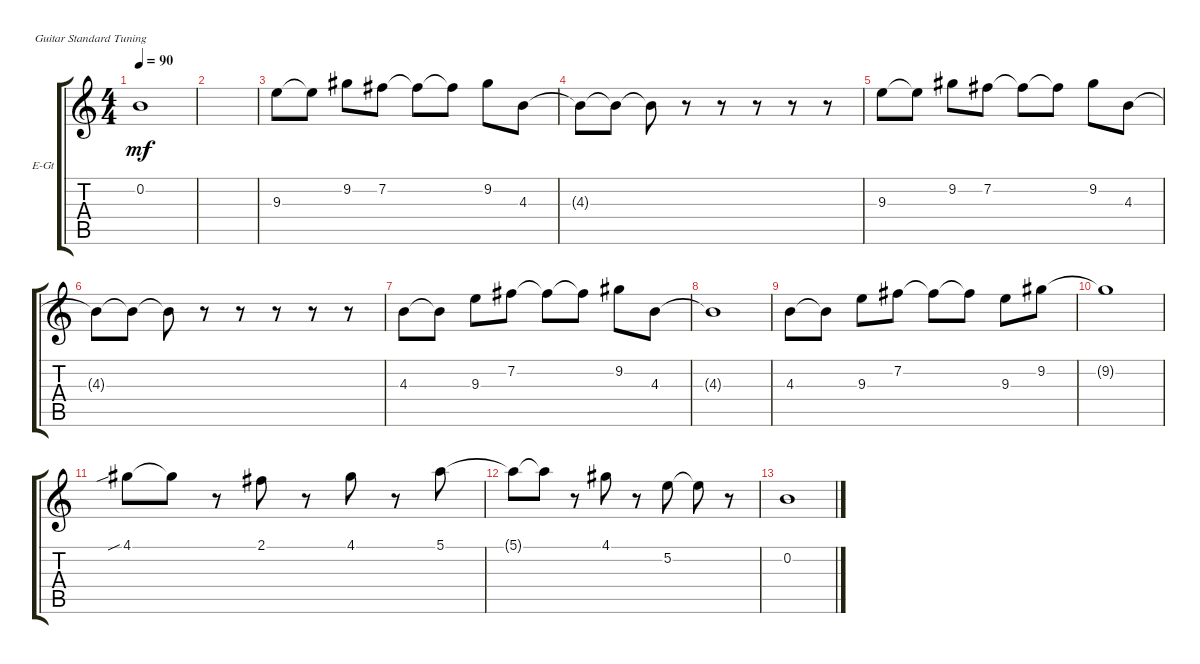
\defaultSystemsLayout 4
\bracketExtendMode groupsimilarinstruments
\firstSystemTrackNameOrientation horizontal
\otherSystemsTrackNameOrientation horizontal
\track ("Electric Guitar" "E-Gt") {instrument electricguitarclean}
\staff {score tabs}
\tuning (E4 B3 G3 D3 A2 E2)
\ts (4 4)
\tempo 90
\clef g2
\scale
0.333333
\ks c
0.2.1{dy mf} |
\scale
0.333333 |
\scale
0.333333 9.3.8 9.3{t}.8 9.2.8 7.2.8 7.2{t}.8 7.2{t}.8 9.2.8 4.3.8 |
\scale
0.333333 4.3{t}.8 4.3{t}.8 4.3{t}.8 r.8 r.8 r.8 r.8 r.8 |
\scale
0.333333 9.3.8 9.3{t}.8 9.2.8 7.2.8 7.2{t}.8 7.2{t}.8 9.2.8 4.3.8 |
\scale
0.333333 4.3{t}.8 4.3{t}.8 4.3{t}.8 r.8 r.8 r.8 r.8 r.8 |
\scale
0.333333 4.3.8 4.3{t}.8 9.3.8 7.2.8 7.2{t}.8 7.2{t}.8 9.2.8 4.3.8 |
\scale
0.333333 4.3{t}.1 |
\scale
0.333333 4.3.8 4.3{t}.8 9.3.8 7.2.8 7.2{t}.8 7.2{t}.8 9.3.8 9.2.8 |
\scale
0.333333 9.2{t}.1 |
\scale
0.333333 4.1{sib}.8 4.1{t}.8 r.8 2.1.8 r.8 4.1.8 r.8 5.1.8 |
\scale
0.333333 5.1{t}.8 5.1{t}.8 r.8 4.1.8 r.8 5.2.8 5.2{t}.8 r.8 |
\scale
0.333333 0.2.1 |
\scale
0.333333 |
\scale
0.333333 |
\scale
0.333333
